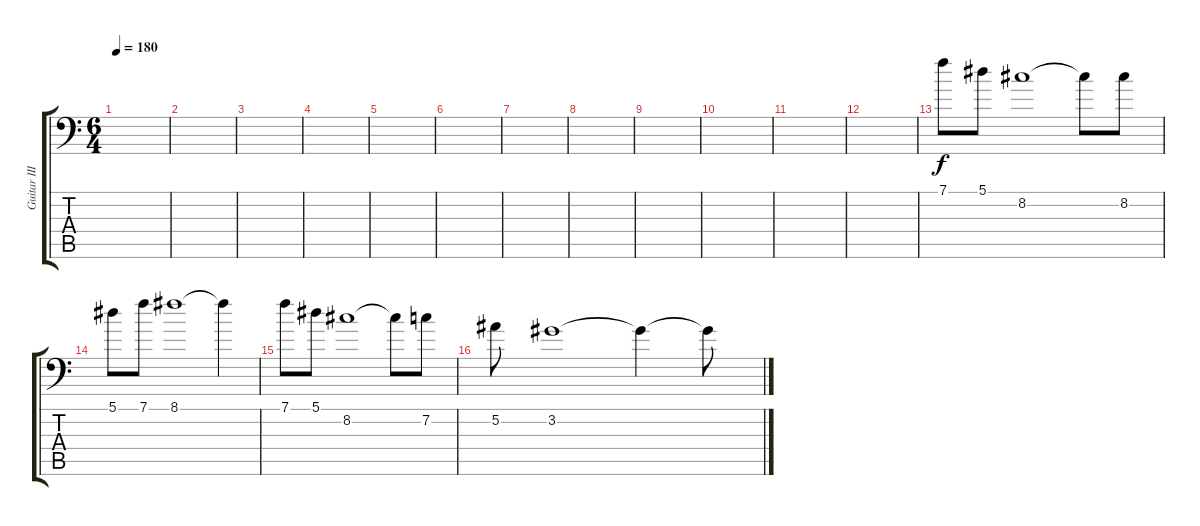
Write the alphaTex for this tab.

\track ("Guitar III" "Guitar III") {instrument distortionguitar}
\staff {score tabs}
\tuning (Bb3 F3 Db3 Ab2 Eb2 Bb1) {hide}
\ts (6 4)
\tempo 180
\clef f4
\ks c
|
|
|
|
|
|
|
|
|
|
|
|
7.1.8 5.1.8 8.2.1 8.2{t}.8 8.2.8 |
5.1.8 7.1.8 8.1.1 8.1{t}.4 |
7.1.8 5.1.8 8.2.1 8.2{t}.8 7.2.8 |
5.2.8 3.2.1 3.2{t}.4 3.2{t}.8
